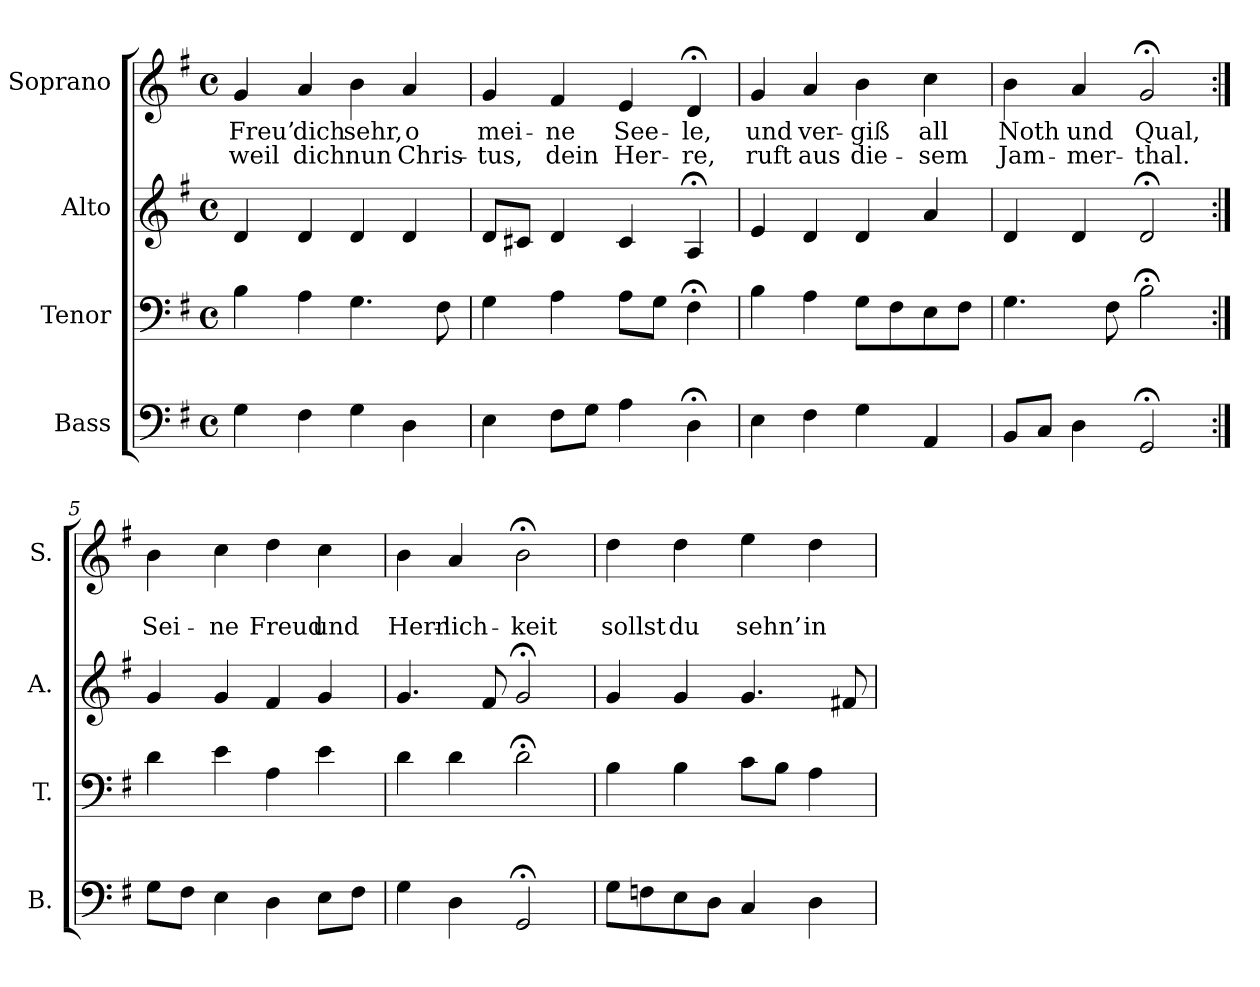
**kern	**kern	**kern	**kern	**text	**text
*part4	*part3	*part2	*part1	*part1	*part1
*staff4	*staff3	*staff2	*staff1	*staff1	*staff1
*I"Bass	*I"Tenor	*I"Alto	*I"Soprano	*	*
*I'B.	*I'T.	*I'A.	*I'S.	*	*
*clefF4	*clefF4	*clefG2	*clefG2	*	*
*k[f#]	*k[f#]	*k[f#]	*k[f#]	*	*
*G:	*G:	*G:	*G:	*	*
*M4/4	*M4/4	*M4/4	*M4/4	*	*
*met(c)	*met(c)	*met(c)	*met(c)	*	*
=1	=1	=1	=1	=1	=1
4G\	4B\	4d/	4g/	Freu’	weil
4F#\	4A\	4d/	4a/	dich	dich
4G\	4.G\	4d/	4b\	sehr,	nun
4D\	.	4d/	4a/	o	Chris-
.	8F#\	.	.	.	.
=2	=2	=2	=2	=2	=2
4E\	4G\	8d/L	4g/	mei-	-tus,
.	.	8c#X/J	.	.	.
8F#\L	4A\	4d/	4f#/	-ne	dein
8G\J	.	.	.	.	.
4A\	8A\L	4c#/	4e/	See-	Her-
.	8G\J	.	.	.	.
4D;<\	4F#;<\	4A;</	4d;</	-le,	-re,
=3	=3	=3	=3	=3	=3
4E\	4B\	4e/	4g/	und	ruft
4F#\	4A\	4d/	4a/	ver-	aus
4G\	8G\L	4d/	4b\	-giß	die-
.	8F#\	.	.	.	.
4AA/	8E\	4a/	4cc\	all	-sem
.	8F#\J	.	.	.	.
=4	=4	=4	=4	=4	=4
8BB/L	4.G\	4d/	4b\	Noth	Jam-
8C/J	.	.	.	.	.
4D\	.	4d/	4a/	und	-mer-
.	8F#\	.	.	.	.
2GG;</	2B;<\	2d;</	2g;</	Qual,	-thal.
!!LO:LB:g=z
=5:|!	=5:|!	=5:|!	=5:|!	=5:|!	=5:|!
8G\L	4d\	4g/	4b\	.	Sei-
8F#\J	.	.	.	.	.
4E\	4e\	4g/	4cc\	.	-ne
4D\	4A\	4f#/	4dd\	.	Freud
8E\L	4e\	4g/	4cc\	.	und
8F#\J	.	.	.	.	.
=6	=6	=6	=6	=6	=6
4G\	4d\	4.g/	4b\	.	Herr-
4D\	4d\	.	4a/	.	-lich-
.	.	8f#/	.	.	.
2GG;</	2d;<\	2g;</	2b;<\	.	-keit
=7	=7	=7	=7	=7	=7
8G\L	4B\	4g/	4dd\	.	sollst
8Fn\	.	.	.	.	.
8E\	4B\	4g/	4dd\	.	du
8D\J	.	.	.	.	.
4C/	8c\L	4.g/	4ee\	.	sehn’
.	8B\J	.	.	.	.
4D\	4A\	.	4dd\	.	in
.	.	8f#X/	.	.	.
=	=	=	=	=	=
*-	*-	*-	*-	*-	*-
